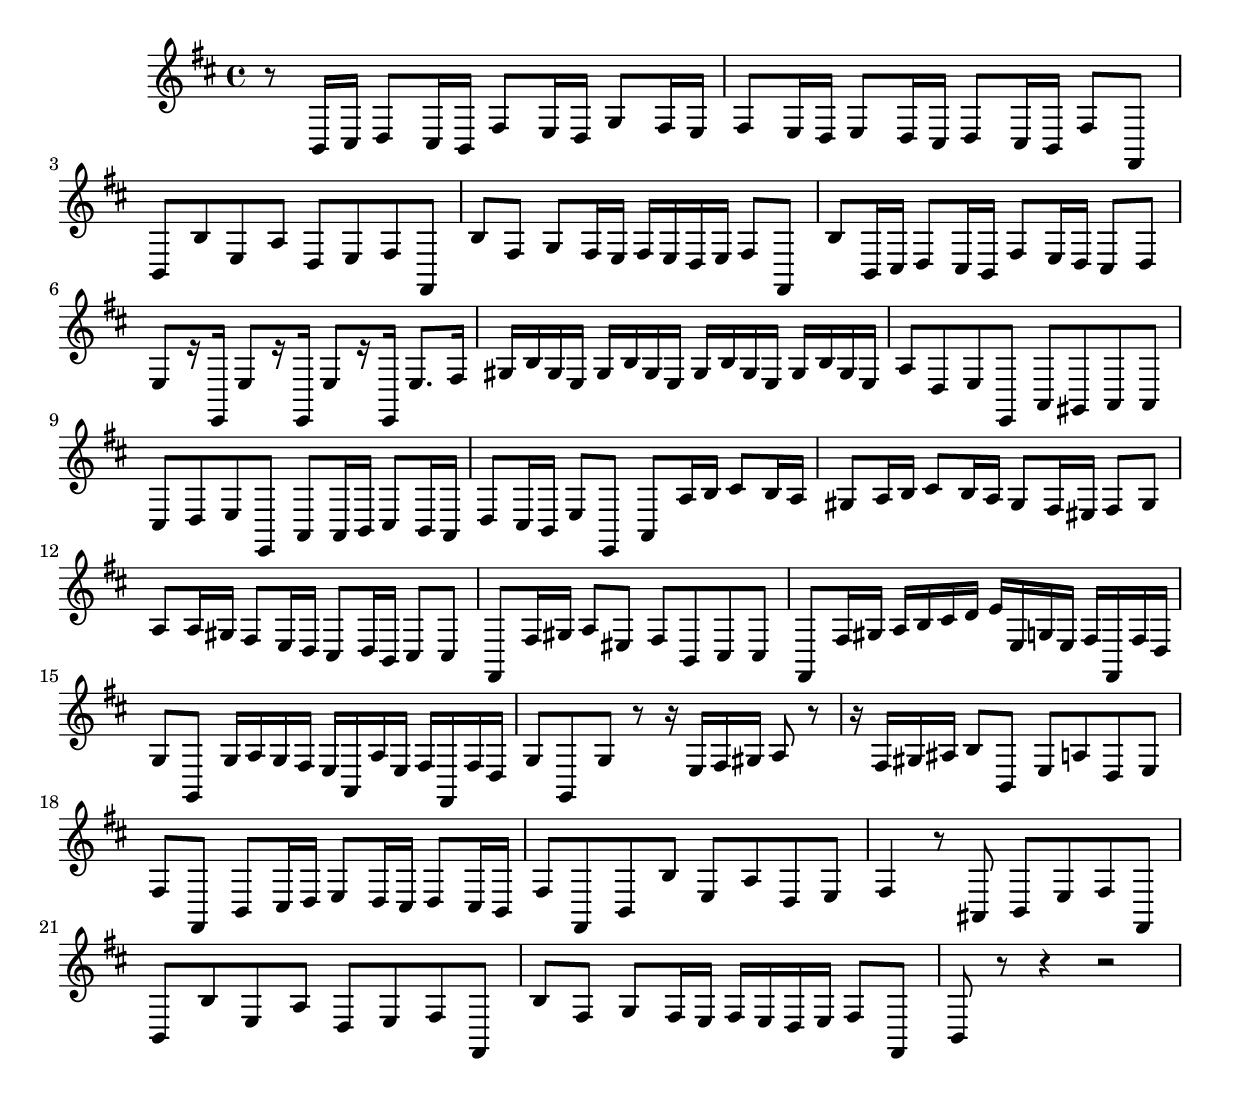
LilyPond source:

\relative c {
  \key b \minor
  \time 4/4

  r8 b16 cis d8 cis16 b fis'8 e16 d g8 fis16 e
  fis8 e16 d e8 d16 cis d8 cis16 b fis'8 fis,
  b b' e, a d, e fis fis,
  b' fis g[ fis16 e] fis e d e fis8 fis,
  b' b,16 cis d8 cis16 b fis'8 e16 d cis8 d
  e[ r16 e,] e'8[ r16 e,] e'8[ r16 e,] e'8. fis16
  gis b gis e gis b gis e gis b gis e gis b gis e 
  a8 d, e e, a gis a a
  cis d e e, a a16 b cis8 b16 a
  d8 cis16 b e8 e, a a'16 b cis8 b16 a
  gis8 a16 b cis8 b16 a gis8 fis16 eis fis8 gis
  a a16 gis fis8 e16 d cis8 d16 b cis8 cis
  fis, fis'16 gis a8 eis fis b, cis cis
  fis, fis'16 gis a b cis d e e, g e fis fis, fis' d
  g8 g, g'16 a g fis e a, a' e fis fis, fis' d
  g8 g, g' r r16 e fis gis a8 r
  r16 fis gis ais b8 b, e a d, e 
  fis fis, b[ cis16 d] e8 d16 cis d8 cis16 b
  fis'8 fis, b b' e, a d, e
  fis4 r8 ais, b e fis fis,
  b b' e, a d, e fis fis,
  b' fis g[ fis16 e] fis e d e fis8 fis,
  b r r4 r2
}